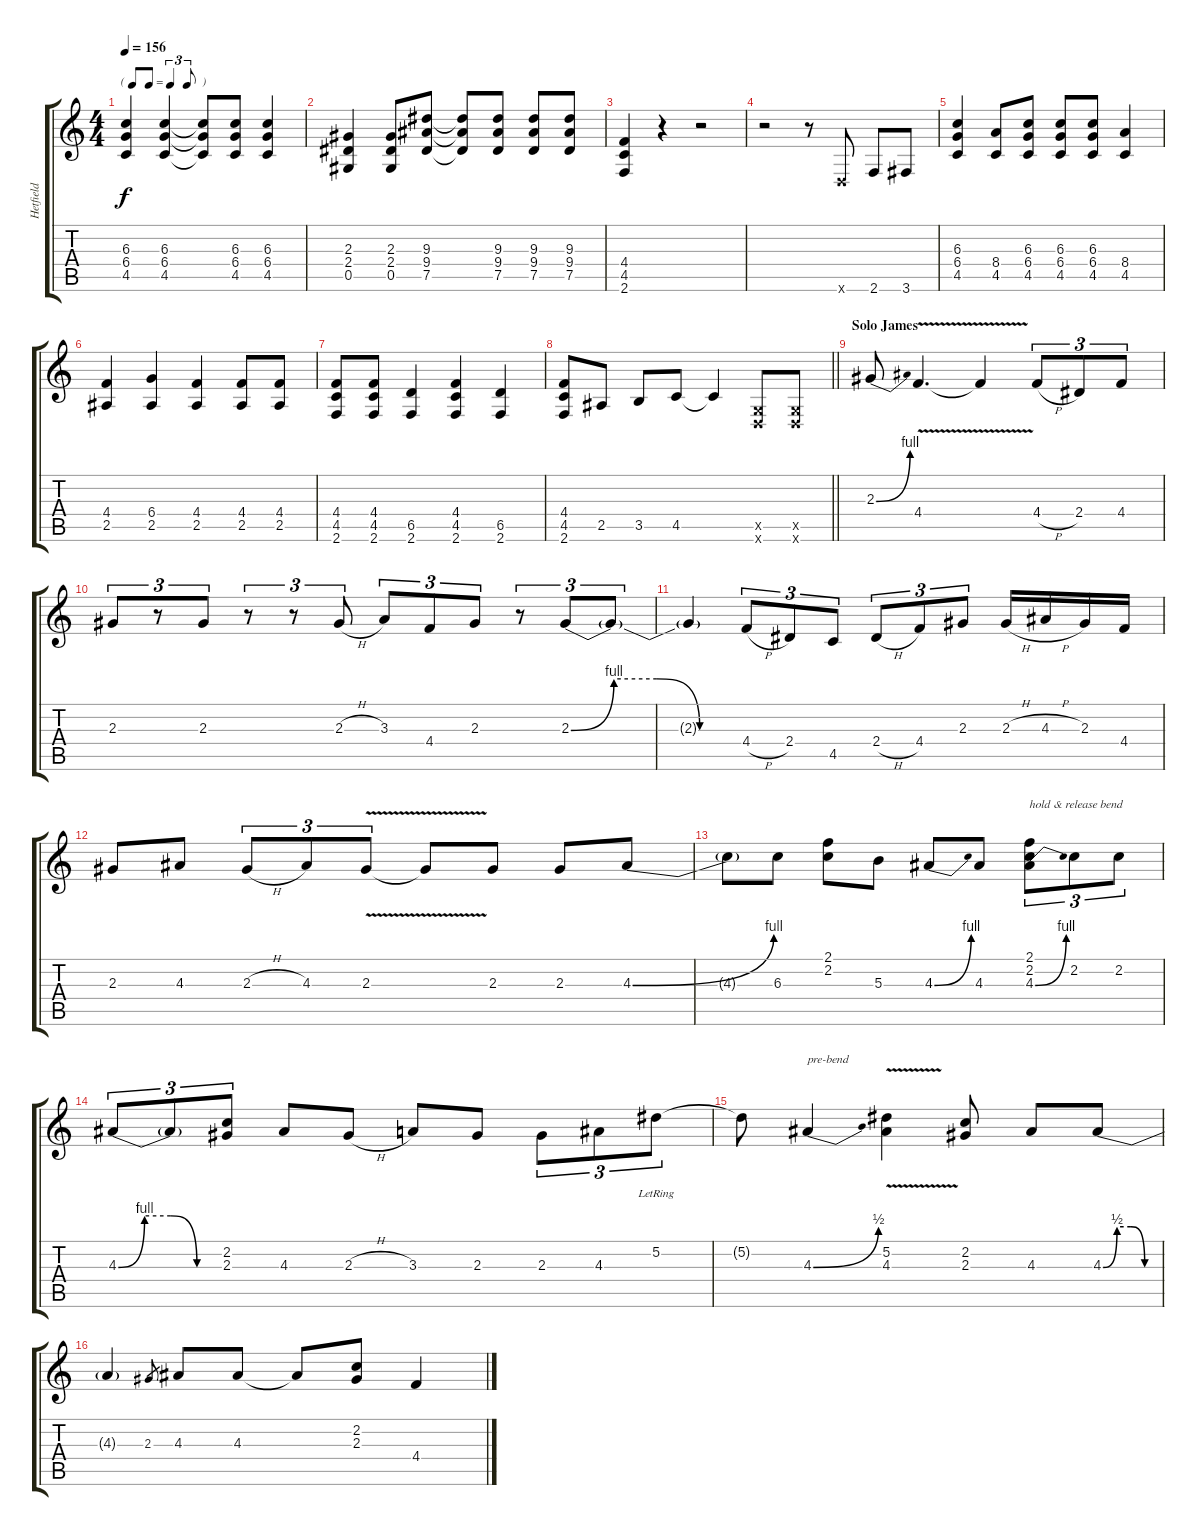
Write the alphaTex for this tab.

\track ("Hetfield" "Hetfield") {instrument distortionguitar}
\staff {score tabs}
\tuning (Eb4 Bb3 Gb3 Db3 Ab2 Eb2) {hide}
\ts (4 4)
\tf triplet8th
\tempo 156
\clef g2
\ks c
(6.3 6.4 4.5).4{dy f} (6.3 6.4 4.5).4 (6.3{t} 6.4{t} 4.5{t}).8 (6.3 6.4 4.5).8 (6.3 6.4 4.5).4 |
(2.3 2.4 0.5).4 (2.3 2.4 0.5).8 (9.3 9.4 7.5).8 (9.3{t} 9.4{t} 7.5{t}).8 (9.3 9.4 7.5).8 (9.3 9.4 7.5).8 (9.3 9.4 7.5).8 |
(4.4 4.5 2.6).4 r.4 r.2 |
r.2 r.8 -1.6{x}.8 2.6.8 3.6.8 |
(6.3 6.4 4.5).4 (8.4 4.5).8 (6.3 6.4 4.5).8 (6.3 6.4 4.5).8 (6.3 6.4 4.5).8 (8.4 4.5).4 |
(4.4 2.5).4 (6.4 2.5).4 (4.4 2.5).4 (4.4 2.5).8 (4.4 2.5).8 |
(4.4 4.5 2.6).8 (4.4 4.5 2.6).8 (6.5 2.6).4 (4.4 4.5 2.6).4 (6.5 2.6).4 |
\barLineRight lightlight
(4.4 4.5 2.6).8 2.5.8 3.5.8 4.5.8 4.5{t}.4 (-1.5{x} -1.6{x}).8 (-1.5{x} -1.6{x}).8 |
\section ("" "Solo James")
2.3{be (bend 0 0 60 4)}.8 4.4{v}.4{d} 4.4{t}.4 4.4{h}.8{tu (3 2)} 2.4.8{tu (3 2)} 4.4.8{tu (3 2)} |
2.3.8{tu (3 2)} r.8{tu (3 2)} 2.3.8{tu (3 2)} r.8{tu (3 2)} r.8{tu (3 2)} 2.3{h}.8{tu (3 2)} 3.3.8{tu (3 2)} 4.4.8{tu (3 2)} 2.3.8{tu (3 2)} r.8{tu (3 2)} 2.3{be (custom 0 0 15 4 30 4 45 0 60 0)}.8{tu (3 2)} 2.3{t}.8{tu (3 2)} |
2.3{t}.4 4.4{h}.8{tu (3 2)} 2.4.8{tu (3 2)} 4.5.8{tu (3 2)} 2.4{h}.8{tu (3 2)} 4.4.8{tu (3 2)} 2.3.8{tu (3 2)} 2.3{h}.16 4.3{h}.16 2.3.16 4.4.16 |
2.3.8 4.3.8 2.3{h}.8{tu (3 2)} 4.3.8{tu (3 2)} 2.3{v}.8{tu (3 2)} 2.3{t}.8 2.3.8 2.3.8 4.3{be (bend 0 0 60 4)}.8 |
4.3{t}.8 6.3.8 (2.1 2.2).8 5.3.8 4.3{be (bend 0 0 60 4)}.8 4.3.8 (2.1 2.2 4.3{be (bend 0 0 60 4)}).8{tu (3 2) txt "hold & release bend"} 2.2.8{tu (3 2)} 2.2.8{tu (3 2)} |
4.3{be (custom 0 0 15 4 30 4 45 0 60 0)}.8{tu (3 2)} 4.3{t}.8{tu (3 2)} (2.2 2.3).8{tu (3 2)} 4.3.8 2.3{h}.8 3.3.8 2.3.8 2.3.8{tu (3 2)} 4.3.8{tu (3 2)} 5.2{lr}.8{tu (3 2)} |
5.2{t}.8 4.3{be (bend 0 0 60 2)}.4{txt "pre-bend"} (5.2{v} 4.3{v}).4 (2.2 2.3).8 4.3.8 4.3{be (custom 0 0 15 2 30 2 45 0 60 0)}.8 |
4.3{t}.4 2.3.8{gr} 4.3.8 4.3.8 4.3{t}.8 (2.2 2.3).8 4.4{ss}.4
